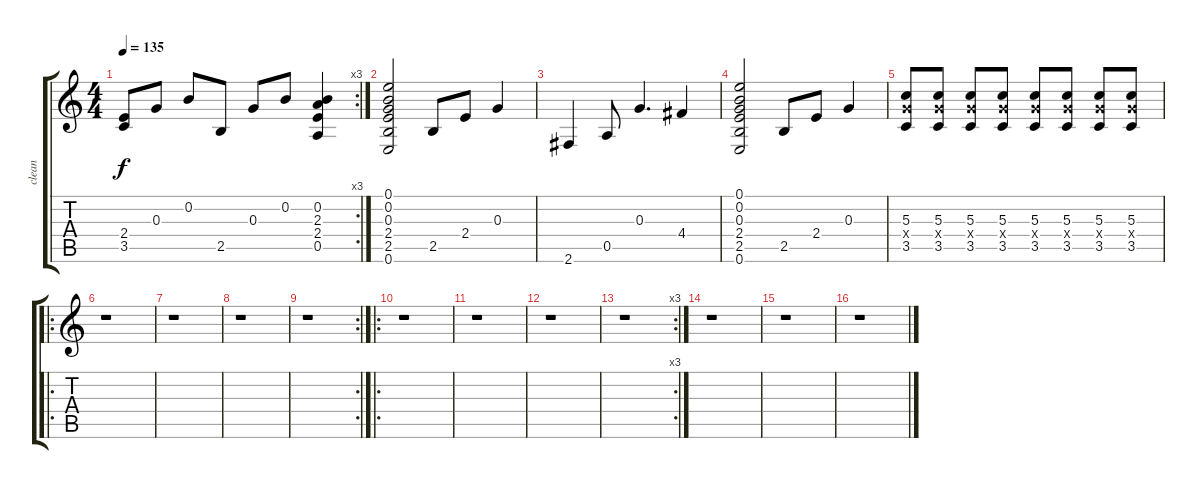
\track ("clean" "clean") {instrument electricguitarclean}
\staff {score tabs}
\tuning (E4 B3 G3 D3 A2 E2) {hide}
\rc 3
\ts (4 4)
\tempo 135
\clef g2
\ks c
(2.4 3.5).8{dy f} 0.3.8 0.2.8 2.5.8 0.3.8 0.2.8 (0.2 2.3 2.4 0.5).4 |
(0.1 0.2 0.3 2.4 2.5 0.6).2 2.5.8 2.4.8 0.3.4 |
2.6.4 0.5.8 0.3.4{d} 4.4.4 |
(0.1 0.2 0.3 2.4 2.5 0.6).2 2.5.8 2.4.8 0.3.4 |
(5.3 5.4{x} 3.5).8 (5.3 5.4{x} 3.5).8 (5.3 5.4{x} 3.5).8 (5.3 5.4{x} 3.5).8 (5.3 5.4{x} 3.5).8 (5.3 5.4{x} 3.5).8 (5.3 5.4{x} 3.5).8 (5.3 5.4{x} 3.5).8 |
\ro
r.1 |
r.1 |
r.1 |
\rc 2
r.1 |
\ro
r.1 |
r.1 |
r.1 |
\rc 3
r.1 |
r.1 |
r.1 |
r.1
